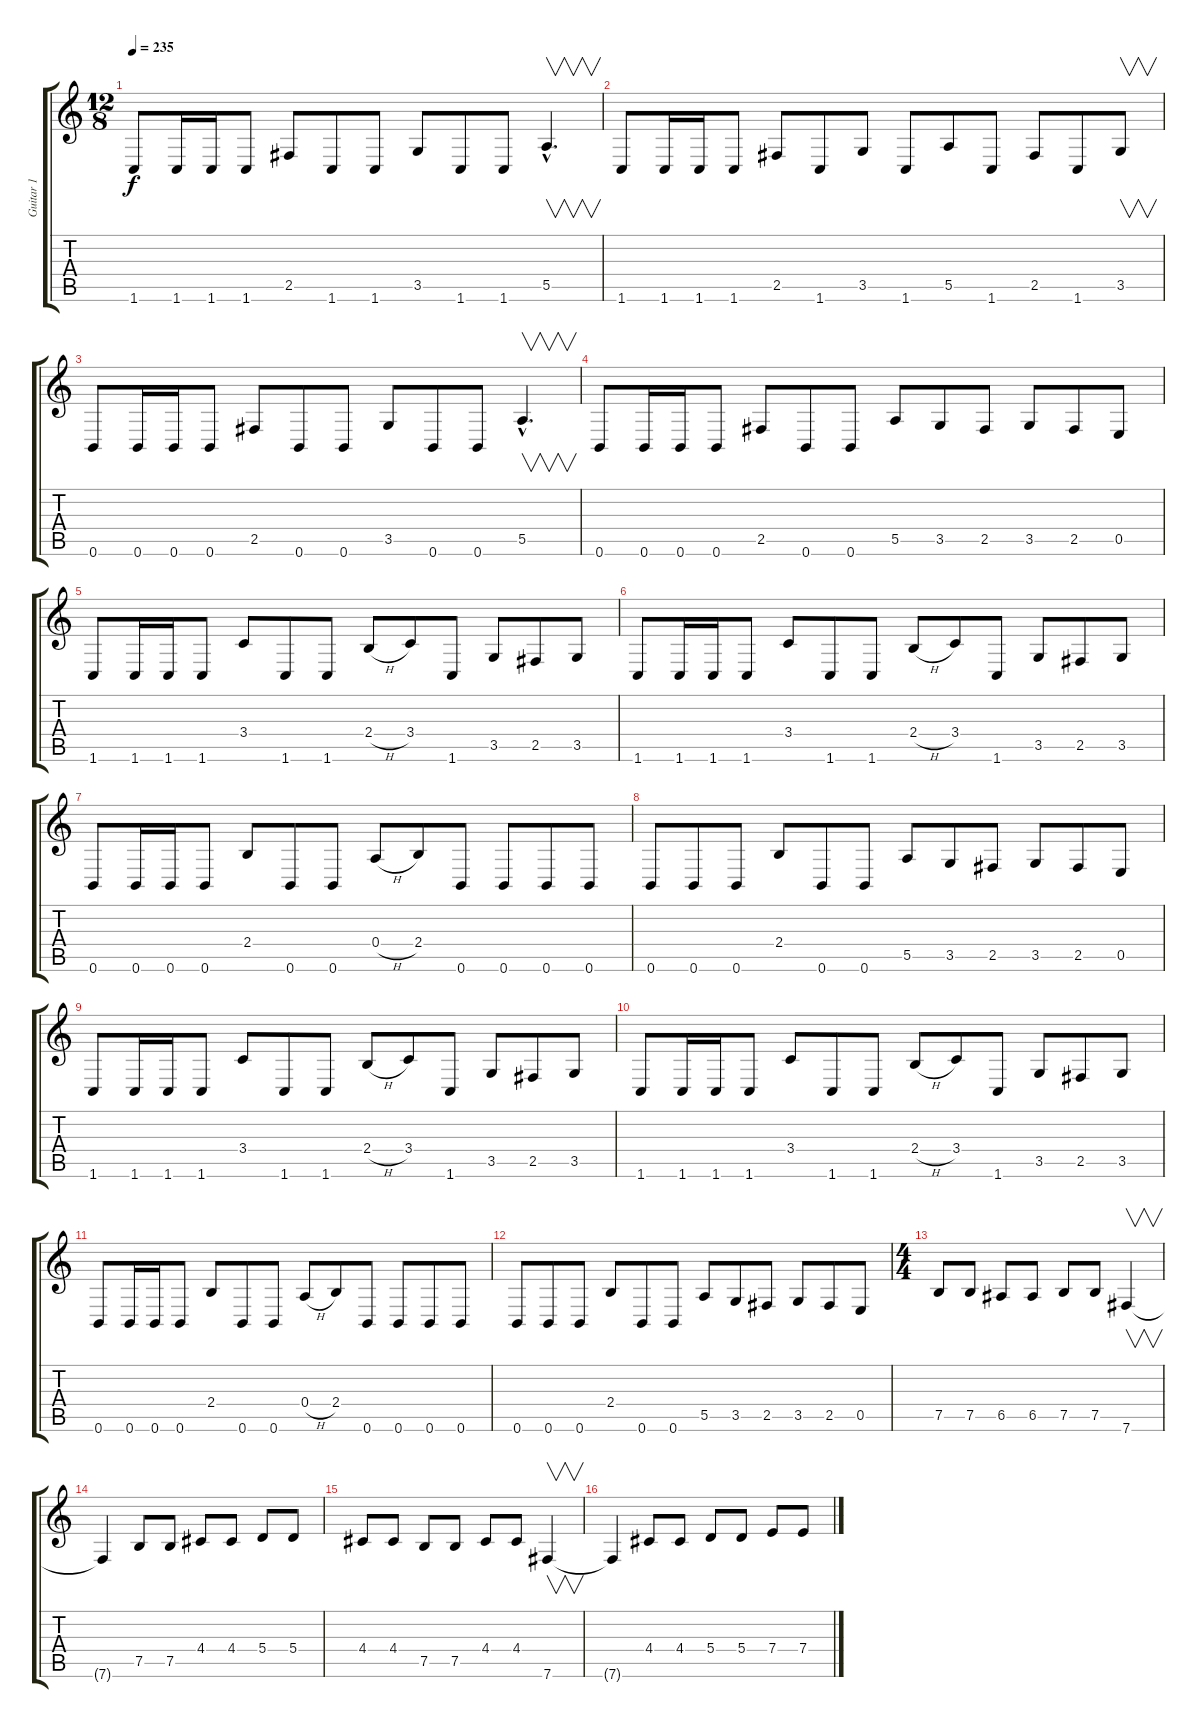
\track ("Guitar 1" "Guitar 1") {instrument distortionguitar}
\staff {score tabs}
\tuning (B3 Gb3 D3 A2 E2 B1) {hide}
\ts (12 8)
\tempo 235
\clef g2
\ks c
1.6.8{dy f} 1.6.16 1.6.16 1.6.8 2.5.8 1.6.8 1.6.8 3.5.8 1.6.8 1.6.8 5.5{hac}.4{v d} |
1.6.8 1.6.16 1.6.16 1.6.8 2.5.8 1.6.8 3.5.8 1.6.8 5.5.8 1.6.8 2.5.8 1.6.8 3.5.8{v} |
0.6.8 0.6.16 0.6.16 0.6.8 2.5.8 0.6.8 0.6.8 3.5.8 0.6.8 0.6.8 5.5{hac}.4{v d} |
0.6.8 0.6.16 0.6.16 0.6.8 2.5.8 0.6.8 0.6.8 5.5.8 3.5.8 2.5.8 3.5.8 2.5.8 0.5.8 |
1.6.8 1.6.16 1.6.16 1.6.8 3.4.8 1.6.8 1.6.8 2.4{h}.8 3.4.8 1.6.8 3.5.8 2.5.8 3.5.8 |
1.6.8 1.6.16 1.6.16 1.6.8 3.4.8 1.6.8 1.6.8 2.4{h}.8 3.4.8 1.6.8 3.5.8 2.5.8 3.5.8 |
0.6.8 0.6.16 0.6.16 0.6.8 2.4.8 0.6.8 0.6.8 0.4{h}.8 2.4.8 0.6.8 0.6.8 0.6.8 0.6.8 |
0.6.8 0.6.8 0.6.8 2.4.8 0.6.8 0.6.8 5.5.8 3.5.8 2.5.8 3.5.8 2.5.8 0.5.8 |
1.6.8 1.6.16 1.6.16 1.6.8 3.4.8 1.6.8 1.6.8 2.4{h}.8 3.4.8 1.6.8 3.5.8 2.5.8 3.5.8 |
1.6.8 1.6.16 1.6.16 1.6.8 3.4.8 1.6.8 1.6.8 2.4{h}.8 3.4.8 1.6.8 3.5.8 2.5.8 3.5.8 |
0.6.8 0.6.16 0.6.16 0.6.8 2.4.8 0.6.8 0.6.8 0.4{h}.8 2.4.8 0.6.8 0.6.8 0.6.8 0.6.8 |
0.6.8 0.6.8 0.6.8 2.4.8 0.6.8 0.6.8 5.5.8 3.5.8 2.5.8 3.5.8 2.5.8 0.5.8 |
\ts (4 4)
7.5.8 7.5.8 6.5.8 6.5.8 7.5.8 7.5.8 7.6.4{v} |
7.6{t}.4 7.5.8 7.5.8 4.4.8 4.4.8 5.4.8 5.4.8 |
4.4.8 4.4.8 7.5.8 7.5.8 4.4.8 4.4.8 7.6.4{v} |
7.6{t}.4 4.4.8 4.4.8 5.4.8 5.4.8 7.4.8 7.4.8
